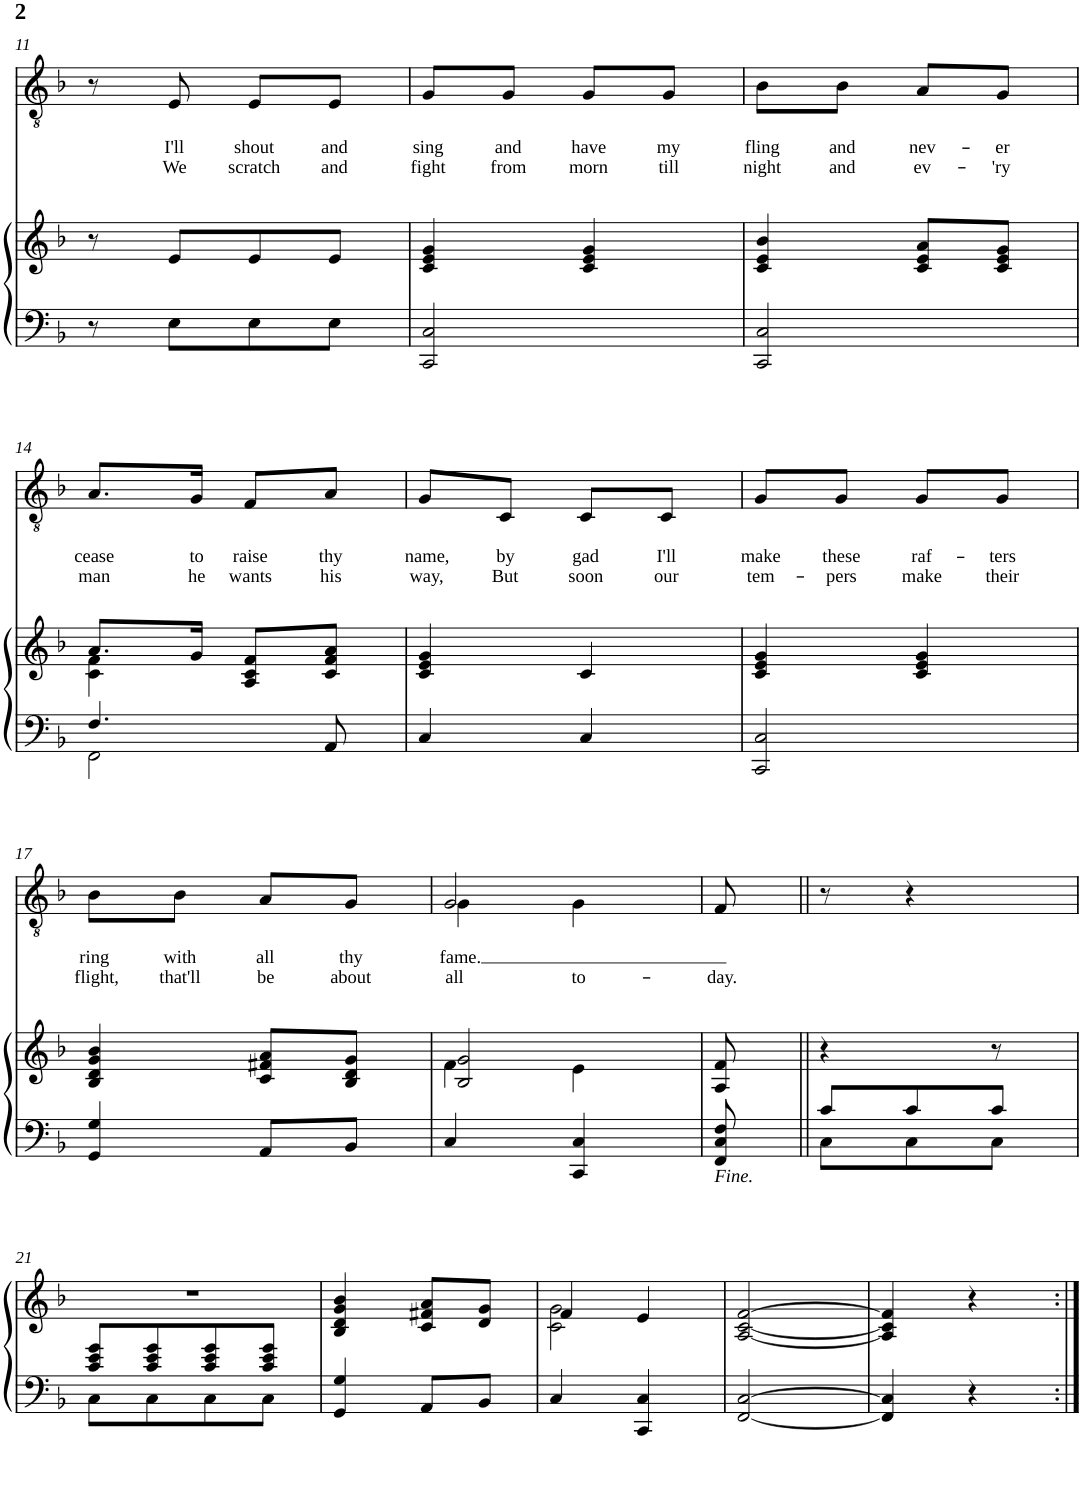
**kern	**kern	**kern	**text	**text
*part2	*part2	*part1	*part1	*part1
*staff3	*staff2	*staff1	*staff1	*staff1
*I"Piano	*	*I"Solo	*	*
*I'Pno	*	*	*	*
!!LO:PB:g=z
*clefF4	*clefG2	*clefGv2	*	*
*k[b-]	*k[b-]	*k[b-]	*	*
*M2/4	*M2/4	*M2/4	*	*
=11	=11	=11	=11	=11
8r	8r	8r	.	.
!	!	!	!LO:LY:b	!LO:LY:b
8E\L	8e/L	8E/	I'll	We
!	!	!	!LO:LY:b	!LO:LY:b
8E\	8e/	8E/L	shout	scratch
!	!	!	!LO:LY:b	!LO:LY:b
8E\J	8e/J	8E/J	and	and
=12	=12	=12	=12	=12
!	!	!	!LO:LY:b	!LO:LY:b
2CC/ 2C/	4c/ 4e/ 4g/	8G/L	sing	fight
!	!	!	!LO:LY:b	!LO:LY:b
.	.	8G/J	and	from
!	!	!	!LO:LY:b	!LO:LY:b
.	4c/ 4e/ 4g/	8G/L	have	morn
!	!	!	!LO:LY:b	!LO:LY:b
.	.	8G/J	my	till
=13	=13	=13	=13	=13
!	!	!	!LO:LY:b	!LO:LY:b
2CC/ 2C/	4c/ 4e/ 4b-/	8B-\L	fling	night
!	!	!	!LO:LY:b	!LO:LY:b
.	.	8B-\J	and	and
!	!	!	!LO:LY:b	!LO:LY:b
.	8c/ 8e/ 8a/L	8A/L	nev-	ev-
!	!	!	!LO:LY:b	!LO:LY:b
.	8c/ 8e/ 8g/J	8G/J	-er	-'ry
!!LO:LB:g=z
=14	=14	=14	=14	=14
*^	*^	*	*	*
!	!	!	!	!	!LO:LY:b	!LO:LY:b
4.F/	2FF\	8.a/L	4c\ 4f\	8.A/L	cease	man
!	!	!	!	!	!LO:LY:b	!LO:LY:b
.	.	16g/Jk	.	16G/Jk	to	he
!	!	!	!	!	!LO:LY:b	!LO:LY:b
.	.	8A/ 8c/ 8f/L	4ryy	8F/L	raise	wants
!	!	!	!	!	!LO:LY:b	!LO:LY:b
8AA/	.	8c/ 8f/ 8a/J	.	8A/J	thy	his
*v	*v	*	*	*	*	*
*	*v	*v	*	*	*
=15	=15	=15	=15	=15
!	!	!	!LO:LY:b	!LO:LY:b
4C/	4c/ 4e/ 4g/	8G/L	name,	way,
!	!	!	!LO:LY:b	!LO:LY:b
.	.	8C/J	by	But
!	!	!	!LO:LY:b	!LO:LY:b
4C/	4c/	8C/L	gad	soon
!	!	!	!LO:LY:b	!LO:LY:b
.	.	8C/J	I'll	our
=16	=16	=16	=16	=16
!	!	!	!LO:LY:b	!LO:LY:b
2CC/ 2C/	4c/ 4e/ 4g/	8G/L	make	tem-
!	!	!	!LO:LY:b	!LO:LY:b
.	.	8G/J	these	-pers
!	!	!	!LO:LY:b	!LO:LY:b
.	4c/ 4e/ 4g/	8G/L	raf-	make
!	!	!	!LO:LY:b	!LO:LY:b
.	.	8G/J	-ters	their
!!LO:LB:g=z
=17	=17	=17	=17	=17
!	!	!	!LO:LY:b	!LO:LY:b
4GG/ 4G/	4B-/ 4d/ 4g/ 4b-/	8B-\L	ring	flight,
!	!	!	!LO:LY:b	!LO:LY:b
.	.	8B-\J	with	that'll
!	!	!	!LO:LY:b	!LO:LY:b
8AA/L	8c/ 8f#X/ 8a/L	8A/L	all	be
!	!	!	!LO:LY:b	!LO:LY:b
8BB-/J	8B-/ 8d/ 8g/J	8G/J	thy	about
=18	=18	=18	=18	=18
*	*^	*	*	*
!	!	!	!	!LO:LY:b	!LO:LY:b
*	*	*	*^	*	*
4C/	2B-/ 2g/	4f\	4G\	2G/	fame.	all
!	!	!	!	!	!	!LO:LY:b
4CC/ 4C/	.	4e\	4G\	.	.	to-
*	*	*	*v	*v	*	*
=19	=19	=19	=19	=19	=19
!	!	!	!	!	!LO:LY:b
*	*v	*v	*	*	*
8FF/ 8C/ 8F/	8A/ 8f/	8F/	.	-day.
=20||	=20||	=20||	=20||	=20||
*^	*	*	*	*
8C\L	8c/L	4r	8r	.	.
8C\	8c/	.	4r	.	.
8C\J	8c/J	8r	.	.	.
!!LO:LB:g=z
=21	=21	=21	=21	=21	=21
8C\L	8c/ 8e/ 8g/L	2r	2r	.	.
8C\	8c/ 8e/ 8g/	.	.	.	.
8C\	8c/ 8e/ 8g/	.	.	.	.
8C\J	8c/ 8e/ 8g/J	.	.	.	.
*v	*v	*	*	*	*
=22	=22	=22	=22	=22
4GG/ 4G/	4B-/ 4d/ 4g/ 4b-/	2r	.	.
8AA/L	8c/ 8f#X/ 8a/L	.	.	.
8BB-/J	8d/ 8g/J	.	.	.
=23	=23	=23	=23	=23
*	*^	*	*	*
4C/	4f/	2c\ 2g\	2r	.	.
4CC/ 4C/	4e/	.	.	.	.
*	*v	*v	*	*	*
=24	=24	=24	=24	=24
[2FF/ [2C/	[2A/ [2c/ [2f/	2r	.	.
=25	=25	=25	=25	=25
4FF/] 4C/]	4A/] 4c/] 4f/]	2r	.	.
4r	4r	.	.	.
=:|!	=:|!	=:|!	=:|!	=:|!
*-	*-	*-	*-	*-
